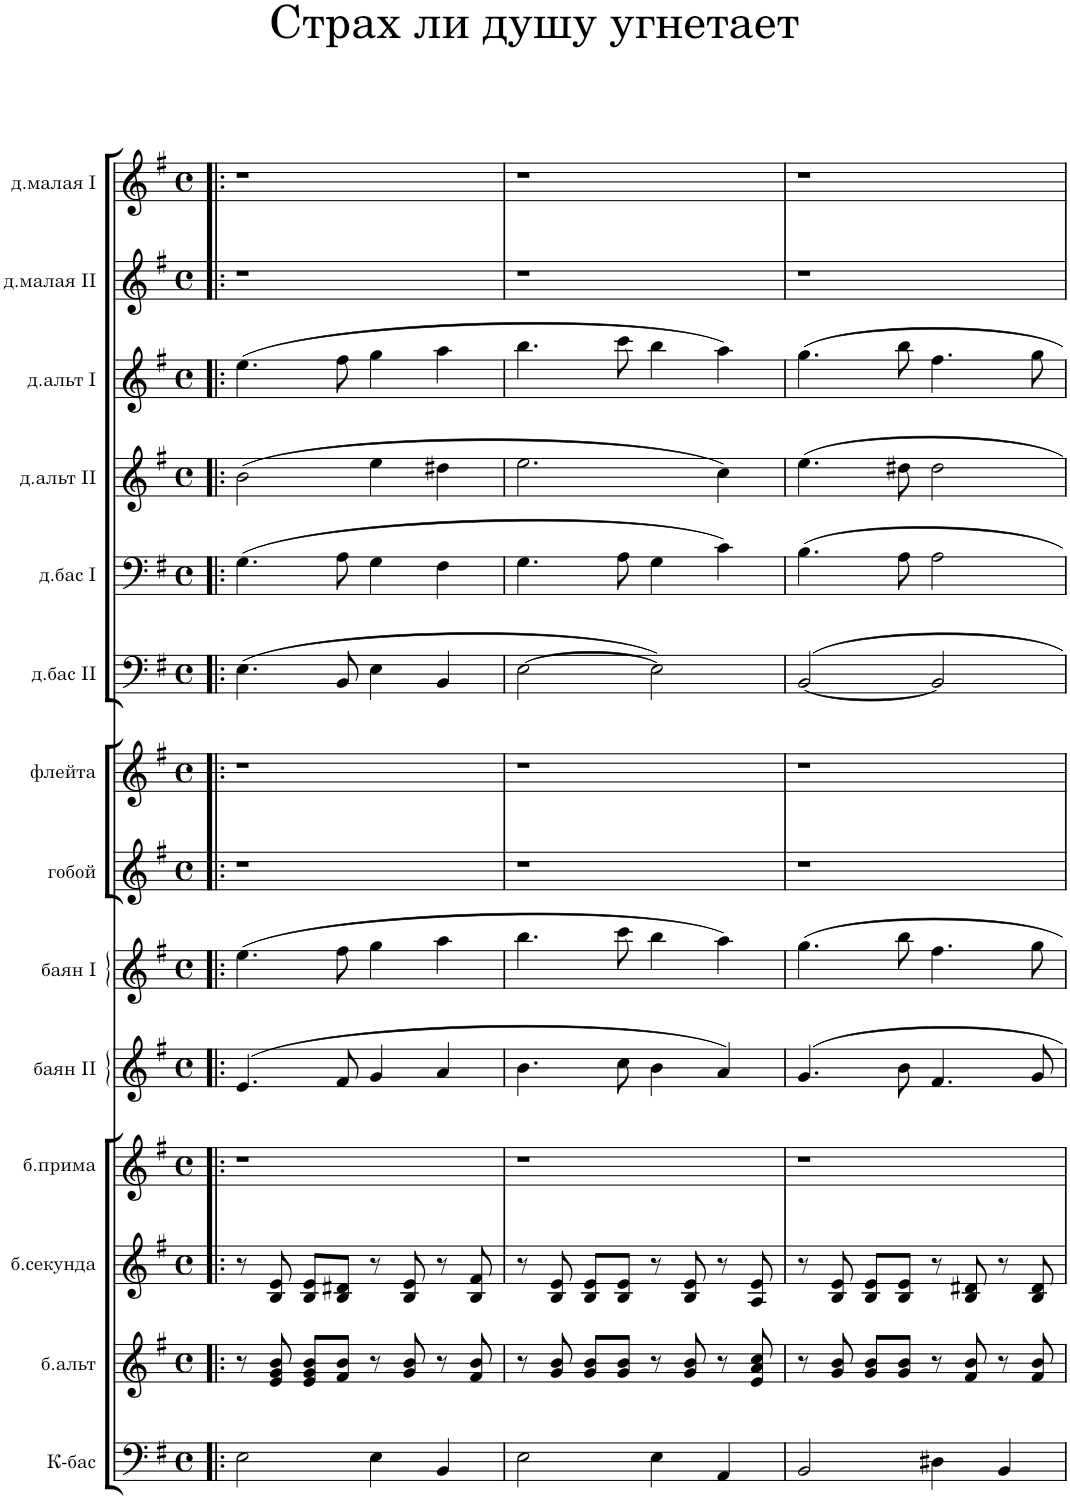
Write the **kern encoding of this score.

**kern	**kern	**kern	**kern	**kern	**kern	**kern	**kern	**kern	**kern	**kern	**kern	**kern	**kern
*part14	*part13	*part12	*part11	*part10	*part9	*part8	*part7	*part6	*part5	*part4	*part3	*part2	*part1
*staff14	*staff13	*staff12	*staff11	*staff10	*staff9	*staff8	*staff7	*staff6	*staff5	*staff4	*staff3	*staff2	*staff1
*I"К-бас	*I"б.альт	*I"б.секунда	*I"б.прима	*I"баян II	*I"баян I	*I"гобой	*I"флейта	*I"д.бас II	*I"д.бас I	*I"д.альт II	*I"д.альт I	*I"д.малая II	*I"д.малая I
*clefF4	*clefG2	*clefG2	*clefG2	*clefG2	*clefG2	*clefG2	*clefG2	*clefF4	*clefF4	*clefG2	*clefG2	*clefG2	*clefG2
*Trd7c12	*Trd7c12	*	*Trd4c7	*	*	*	*	*Trd1c2	*	*Trd7c12	*Trd7c12	*	*
*k[f#]	*k[f#]	*k[f#]	*k[f#]	*k[f#]	*k[f#]	*k[f#]	*k[f#]	*k[f#]	*k[f#]	*k[f#]	*k[f#]	*k[f#]	*k[f#]
*M4/4	*M4/4	*M4/4	*M4/4	*M4/4	*M4/4	*M4/4	*M4/4	*M4/4	*M4/4	*M4/4	*M4/4	*M4/4	*M4/4
*met(c)	*met(c)	*met(c)	*met(c)	*met(c)	*met(c)	*met(c)	*met(c)	*met(c)	*met(c)	*met(c)	*met(c)	*met(c)	*met(c)
=1!|:	=1!|:	=1!|:	=1!|:	=1!|:	=1!|:	=1!|:	=1!|:	=1!|:	=1!|:	=1!|:	=1!|:	=1!|:	=1!|:
2E\	8r	8r	1r	(4.e/	(4.ee\	1r	1r	(4.E\	(4.G\	(2b\	(4.ee\	1r	1r
.	8e/ 8g/ 8b/	8B/ 8e/	.	.	.	.	.	.	.	.	.	.	.
.	8e/ 8g/ 8b/L	8B/ 8e/L	.	.	.	.	.	.	.	.	.	.	.
.	8f#/ 8b/J	8B/ 8d#X/J	.	8f#/	8ff#\	.	.	8BB/	8A\	.	8ff#\	.	.
4E\	8r	8r	.	4g/	4gg\	.	.	4E\	4G\	4ee\	4gg\	.	.
.	8g/ 8b/	8B/ 8e/	.	.	.	.	.	.	.	.	.	.	.
4BB/	8r	8r	.	4a/	4aa\	.	.	4BB/	4F#\	4dd#X\	4aa\	.	.
.	8f#/ 8b/	8B/ 8f#/	.	.	.	.	.	.	.	.	.	.	.
=2	=2	=2	=2	=2	=2	=2	=2	=2	=2	=2	=2	=2	=2
2E\	8r	8r	1r	4.b\	4.bb\	1r	1r	[2E\	4.G\	2.ee\	4.bb\	1r	1r
.	8g/ 8b/	8B/ 8e/	.	.	.	.	.	.	.	.	.	.	.
.	8g/ 8b/L	8B/ 8e/L	.	.	.	.	.	.	.	.	.	.	.
.	8g/ 8b/J	8B/ 8e/J	.	8cc\	8ccc\	.	.	.	8A\	.	8ccc\	.	.
4E\	8r	8r	.	4b\	4bb\	.	.	2E\])	4G\	.	4bb\	.	.
.	8g/ 8b/	8B/ 8e/	.	.	.	.	.	.	.	.	.	.	.
4AA/	8r	8r	.	4a/)	4aa\)	.	.	.	4c\)	4cc\)	4aa\)	.	.
.	8e/ 8a/ 8cc/	8A/ 8e/	.	.	.	.	.	.	.	.	.	.	.
=3	=3	=3	=3	=3	=3	=3	=3	=3	=3	=3	=3	=3	=3
2BB/	8r	8r	1r	4.g/	4.gg\	1r	1r	[2BB/	4.B\	4.ee\	4.gg\	1r	1r
.	8g/ 8b/	8B/ 8e/	.	.	.	.	.	.	.	.	.	.	.
.	8g/ 8b/L	8B/ 8e/L	.	.	.	.	.	.	.	.	.	.	.
.	8g/ 8b/J	8B/ 8e/J	.	8b\	8bb\	.	.	.	8A\	8dd#X\	8bb\	.	.
4D#X\	8r	8r	.	4.f#/	4.ff#\	.	.	2BB/]	2A\	2dd#\	4.ff#\	.	.
.	8f#/ 8b/	8B/ 8d#X/	.	.	.	.	.	.	.	.	.	.	.
4BB/	8r	8r	.	.	.	.	.	.	.	.	.	.	.
.	8f#/ 8b/	8B/ 8d#/	.	8g/	8gg\	.	.	.	.	.	8gg\	.	.
=	=	=	=	=	=	=	=	=	=	=	=	=	=
*-	*-	*-	*-	*-	*-	*-	*-	*-	*-	*-	*-	*-	*-
